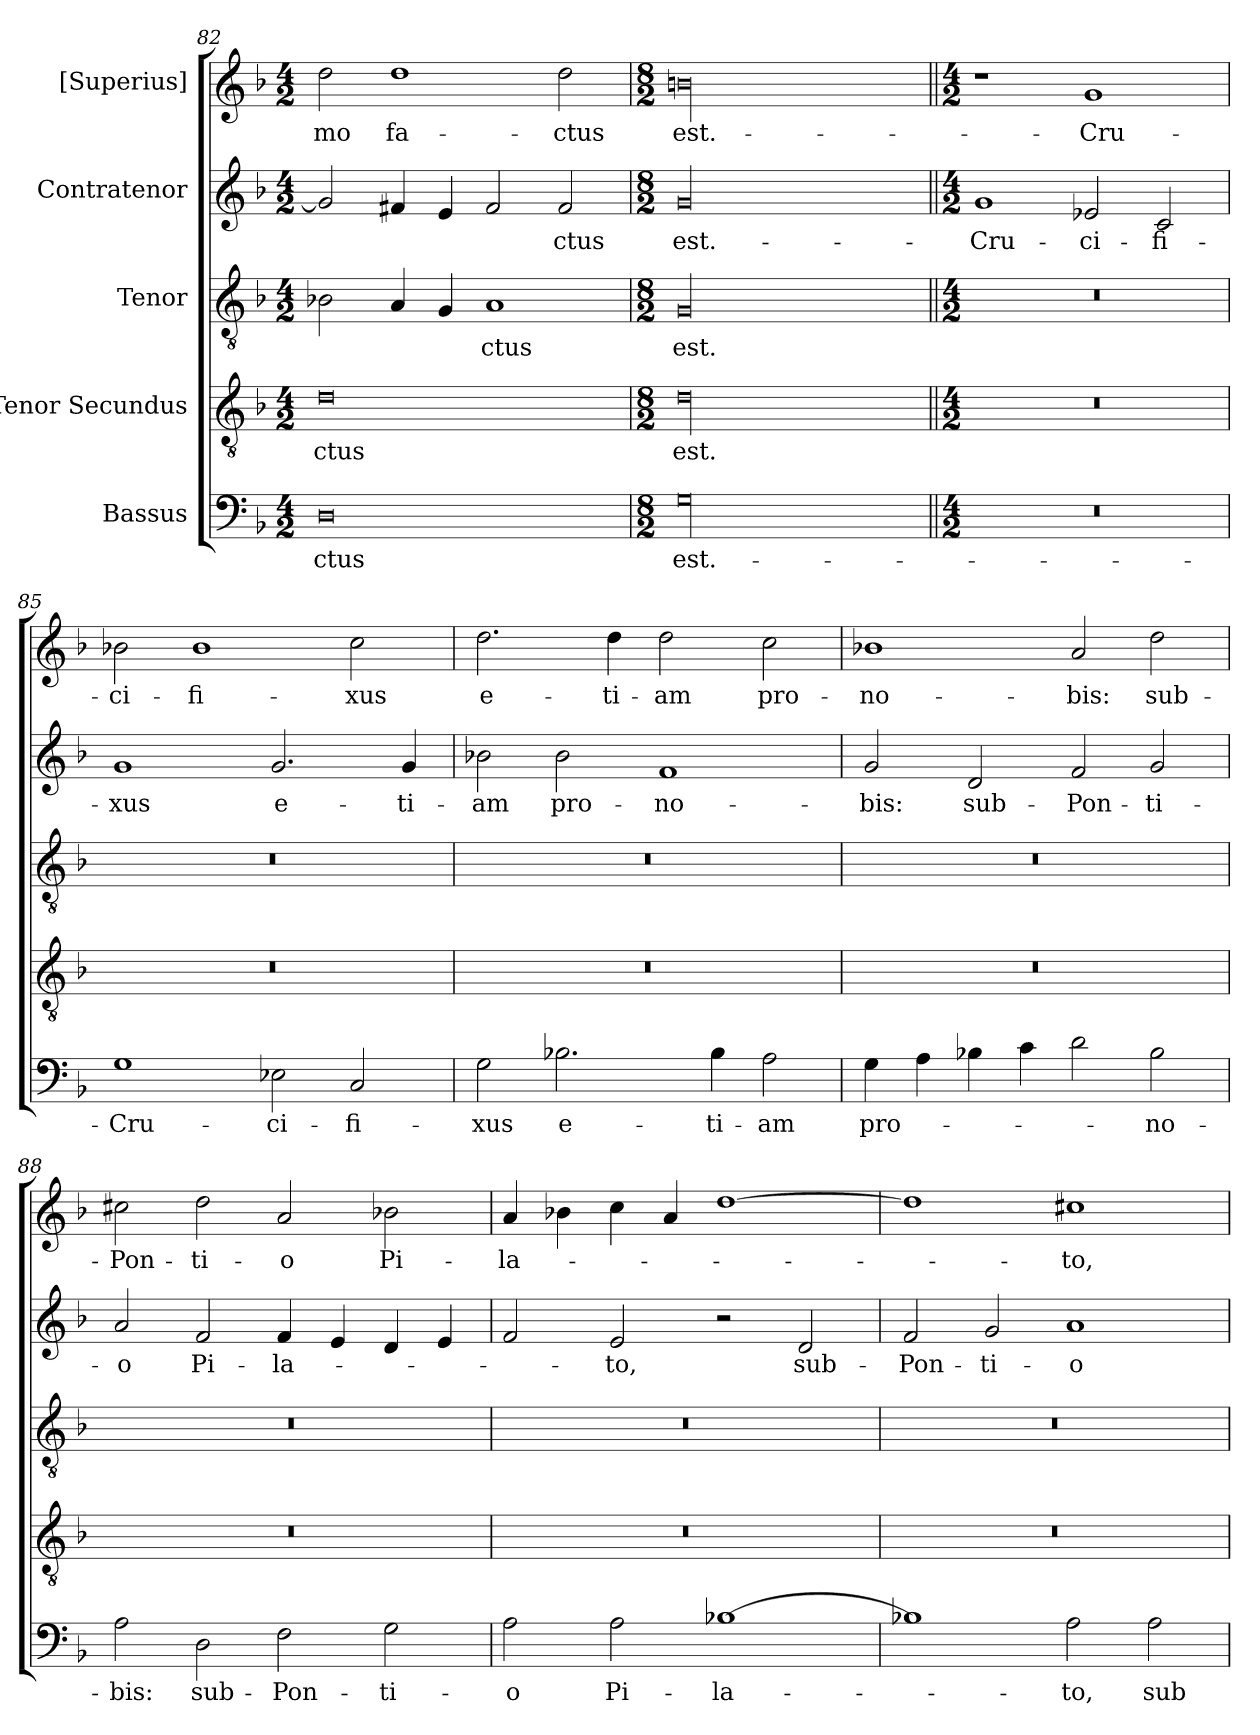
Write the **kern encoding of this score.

**kern	**text	**kern	**text	**kern	**text	**kern	**text	**kern	**text
*part5	*part5	*part4	*part4	*part3	*part3	*part2	*part2	*part1	*part1
*staff5	*staff5	*staff4	*staff4	*staff3	*staff3	*staff2	*staff2	*staff1	*staff1
*I"Bassus	*	*I"Tenor Secundus	*	*I"Tenor	*	*I"Contratenor	*	*I"[Superius]	*
*clefF4	*	*clefGv2	*	*clefGv2	*	*clefG2	*	*clefG2	*
*k[b-]	*	*k[b-]	*	*k[b-]	*	*k[b-]	*	*k[b-]	*
*M4/2	*	*M4/2	*	*M4/2	*	*M4/2	*	*M4/2	*
=82	=82	=82	=82	=82	=82	=82	=82	=82	=82
0D\	-ctus	0d\	-ctus	2B-X\	.	2g/]	.	2dd\	-mo
.	.	.	.	4A/	.	4f#X/	.	1dd\	fa-
.	.	.	.	4G/	.	4e/	.	.	.
.	.	.	.	1A/	-ctus	2f#/	.	.	.
.	.	.	.	.	.	2f#/	-ctus	2dd\	-ctus
=83	=83	=83	=83	=83	=83	=83	=83	=83	=83
*M8/2	*	*M8/2	*	*M8/2	*	*M8/2	*	*M8/2	*
00G\	est.-	00d\	est.-	00G/	est.-	00g/	est.-	00b\	est.-
=84||	=84||	=84||	=84||	=84||	=84||	=84||	=84||	=84||	=84||
*M4/2	*	*M4/2	*	*M4/2	*	*M4/2	*	*M4/2	*
0r	.	0r	.	0r	.	1g/	Cru-	1r	.
.	.	.	.	.	.	2e-X/	-ci-	1g/	Cru-
.	.	.	.	.	.	2c/	-fi-	.	.
=85	=85	=85	=85	=85	=85	=85	=85	=85	=85
1G\	Cru-	0r	.	0r	.	1g\	-xus	2b-X\	-ci-
.	.	.	.	.	.	.	.	1b-\	-fi-
2E-X\	-ci-	.	.	.	.	2.g/	e-	.	.
2C/	-fi-	.	.	.	.	.	.	2cc\	-xus
.	.	.	.	.	.	4g/	-ti-	.	.
=86	=86	=86	=86	=86	=86	=86	=86	=86	=86
2G\	-xus	0r	.	0r	.	2b-X\	-am	2.dd\	e-
2.B-X\	e-	.	.	.	.	2b-\	pro-	.	.
.	.	.	.	.	.	.	.	4dd\	-ti-
.	.	.	.	.	.	1f/	no-	2dd\	-am
4B-\	-ti-	.	.	.	.	.	.	.	.
2A\	-am	.	.	.	.	.	.	2cc\	pro-
=87	=87	=87	=87	=87	=87	=87	=87	=87	=87
4G\	pro-	0r	.	0r	.	2g/	-bis:	1b-X\	no-
4A\	.	.	.	.	.	.	.	.	.
4B-X\	.	.	.	.	.	2d/	sub-	.	.
4c\	.	.	.	.	.	.	.	.	.
2d\	.	.	.	.	.	2f/	Pon-	2a/	-bis:
2B-\	no-	.	.	.	.	2g/	-ti-	2dd\	sub-
=88	=88	=88	=88	=88	=88	=88	=88	=88	=88
2A\	-bis:	0r	.	0r	.	2a/	-o	2cc#X\	Pon-
2D\	sub-	.	.	.	.	2f/	Pi-	2dd\	-ti-
2F\	Pon-	.	.	.	.	4f/	-la-	2a/	-o
.	.	.	.	.	.	4e/	.	.	.
2G\	-ti-	.	.	.	.	4d/	.	2b-X\	Pi-
.	.	.	.	.	.	4e/	.	.	.
=89	=89	=89	=89	=89	=89	=89	=89	=89	=89
2A\	-o	0r	.	0r	.	2f/	.	4a/	-la-
.	.	.	.	.	.	.	.	4b-X\	.
2A\	Pi-	.	.	.	.	2e/	-to,	4cc\	.
.	.	.	.	.	.	.	.	4a/	.
[1B-X\	-la-	.	.	.	.	2r	.	[1dd\	.
.	.	.	.	.	.	2d/	sub-	.	.
=90	=90	=90	=90	=90	=90	=90	=90	=90	=90
1B-X\]	.	0r	.	0r	.	2f/	Pon-	1dd\]	.
.	.	.	.	.	.	2g/	-ti-	.	.
2A\	-to,	.	.	.	.	1a/	-o	1cc#X\	-to,
2A\	sub-	.	.	.	.	.	.	.	.
=	=	=	=	=	=	=	=	=	=
*-	*-	*-	*-	*-	*-	*-	*-	*-	*-
